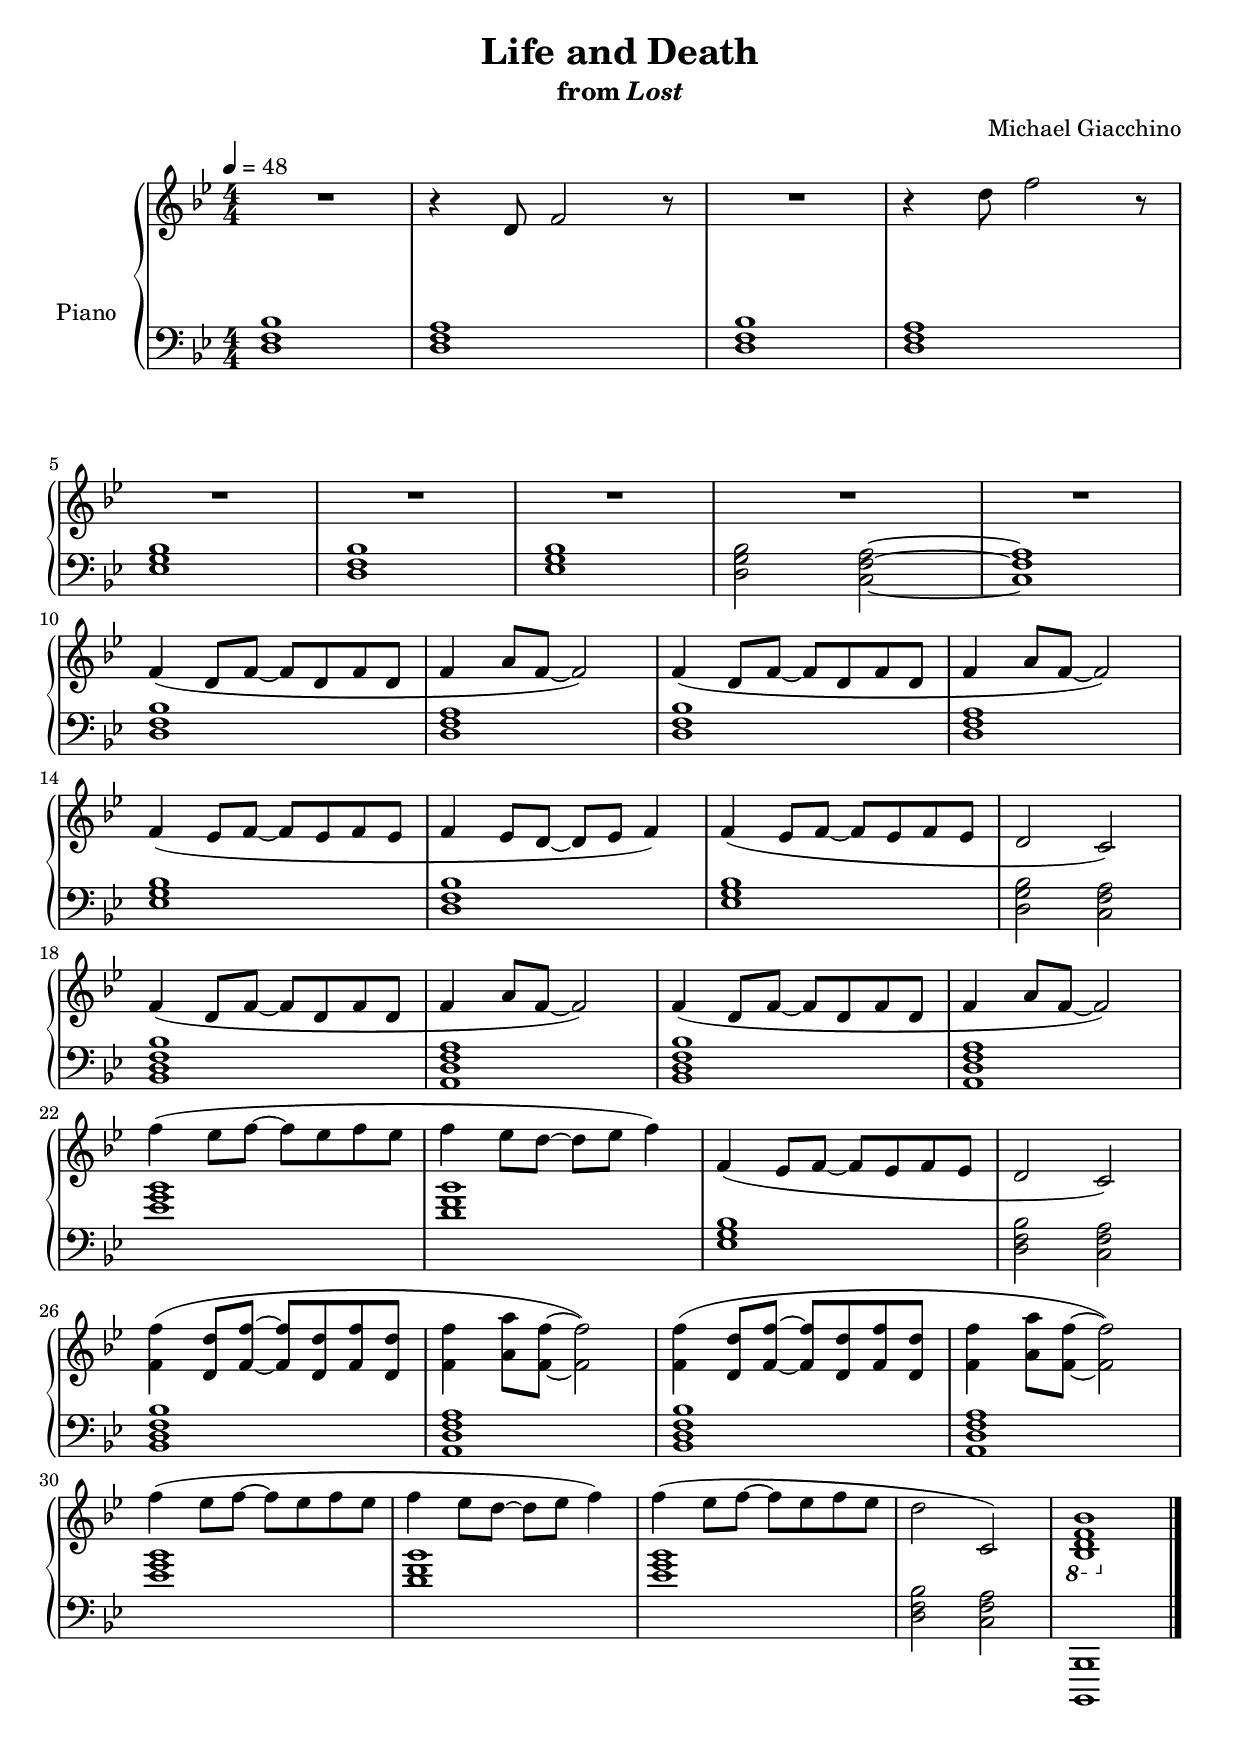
\version "2.14.2"

\header {
  title = "Life and Death"
  subtitle = \markup { "from" \italic "Lost" }
  composer = "Michael Giacchino"
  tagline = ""
}

global = {
  \tempo 4 = 48
  \key bes \major
  \time 4/4
  \numericTimeSignature
  s1*4\break
  s1*5\break
  s1*4\break
  s1*4\break
  s1*4\break
  s1*4\break
  s1*4\break
  s1*5\bar "|."
}

upper = \relative c' {
  \clef treble
  R1
  r4 d8 f2 r8
  R1
  r4 d'8 f2 r8
  R1*5

  f,4( d8 f~ f d f d
  f4 a8 f~ f2)
  f4( d8 f~ f d f d
  f4 a8 f~ f2)

  f4( es8 f~ f es f es
  f4 es8 d~ d es f4) 
  f4( es8 f~ f es f es
  d2 c)

  f4( d8 f~ f d f d
  f4 a8 f~ f2)
  f4( d8 f~ f d f d
  f4 a8 f~ f2)

  f'4( es8 f~ f es f es
  f4 es8 d~ d es f4) 
  f,4( es8 f~ f es f es
  d2 c)

  <f f'>4( <d d'>8 <f f'>~ <f f'> <d d'> <f f'> <d d'>
  <f f'>4 <a a'>8 <f f'>~ <f f'>2)
  <f f'>4( <d d'>8 <f f'>~ <f f'> <d d'> <f f'> <d d'>
  <f f'>4 <a a'>8 <f f'>~ <f f'>2)

  f'4( es8 f~ f es f es
  f4 es8 d~ d es f4)
  f4( es8 f~ f es f es
  d2 c,)
  \ottava #-1
  <bes, d f bes>1
  \ottava #0
}

lower = \relative c {
  \clef bass
  <d f bes>1
  <d f a>
  <d f bes>
  <d f a>

  <es g bes>
  <d f bes>
  <es g bes>
  <d g bes>2 <c f a>~
  <c f a>1

  <d f bes>1
  <d f a>
  <d f bes>
  <d f a>

  <es g bes>
  <d f bes>
  <es g bes>
  <d g bes>2 <c f a>

  <bes d f bes>1
  <a d f a>
  <bes d f bes>
  <a d f a>

  <es'' g bes>
  <d f bes>
  <es, g bes>
  <d f bes>2 <c f a>

  <bes d f bes>1
  <a d f a>
  <bes d f bes>
  <a d f a>

  <es'' g bes>
  <d f bes>
  <es g bes>
  <d, f bes>2 <c f a>
  <bes,, bes'>1
}

dynamics = {
  s1\p
}

pedal = {
}

chordnames = \chordmode {
}

\include "../template_piano_solo.ly"
